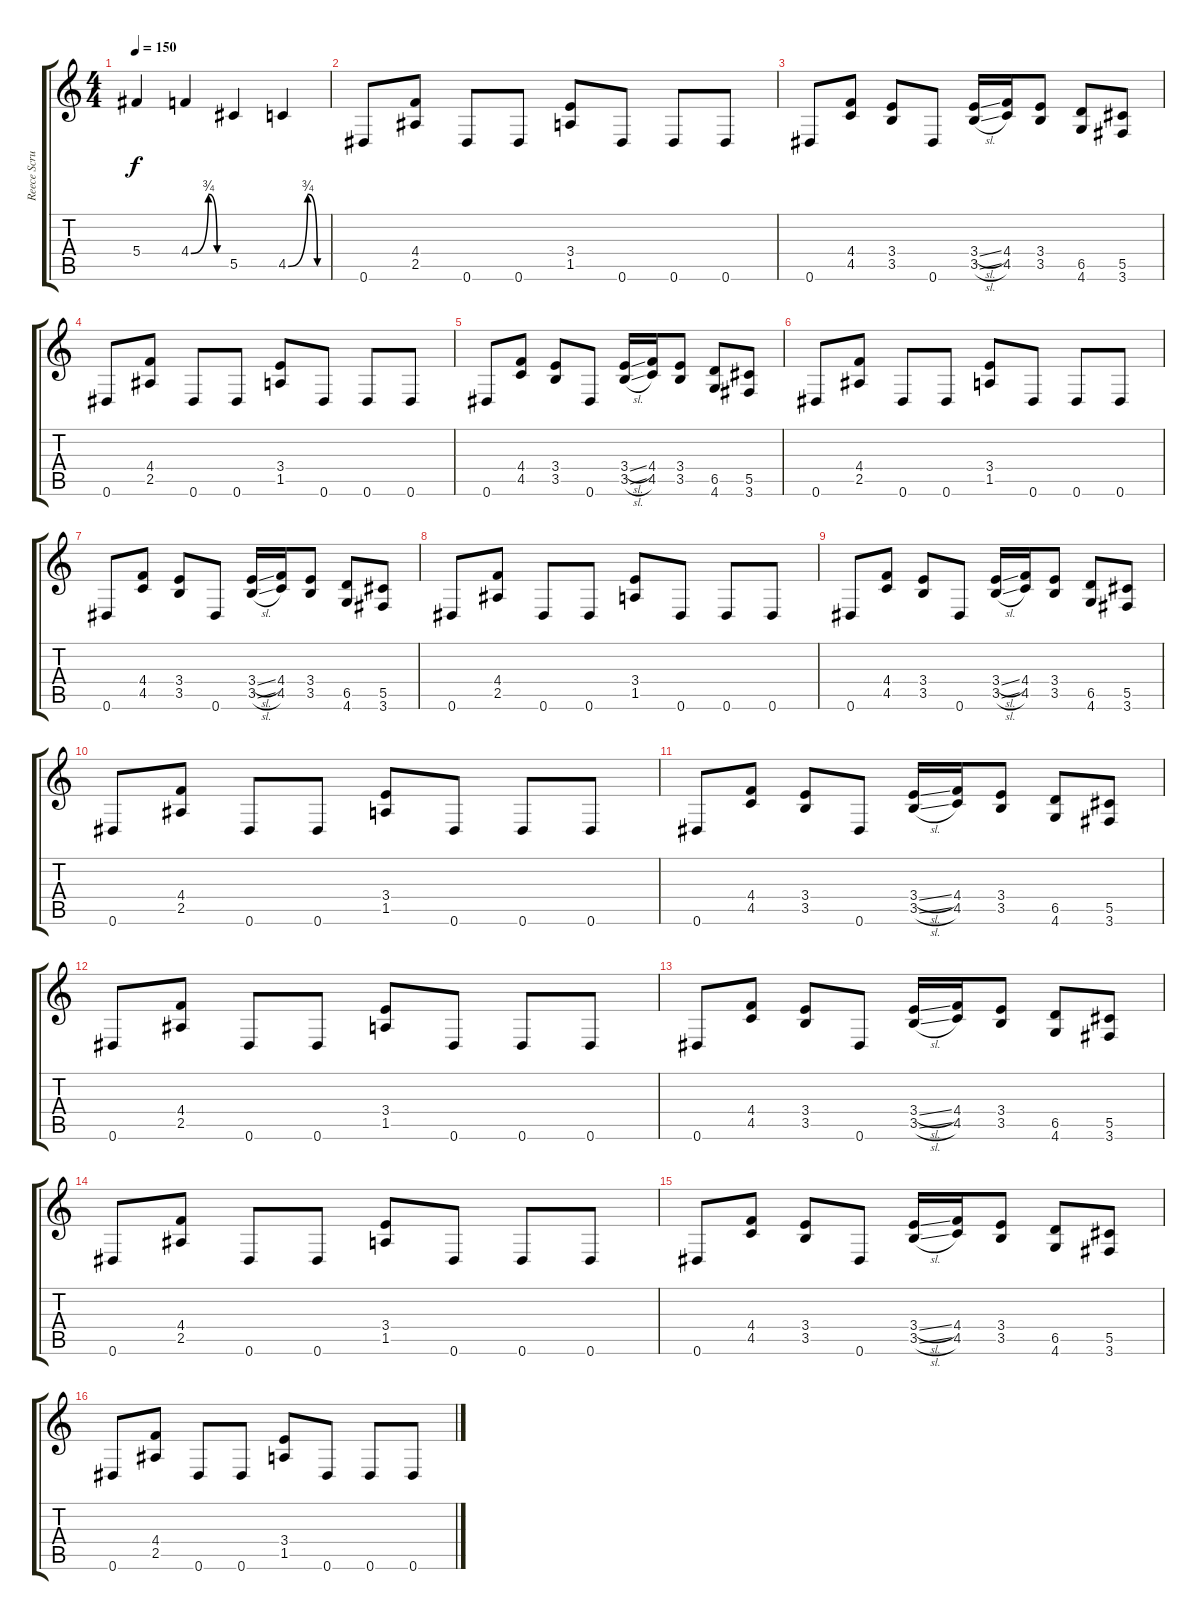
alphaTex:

\track ("Reece Scruggs" "Reece Scru") {instrument distortionguitar}
\staff {score tabs}
\tuning (Eb4 Bb3 Gb3 Db3 Ab2 Eb2) {hide}
\ts (4 4)
\tempo 150
\clef g2
\ks c
5.4.4{dy f} 4.4{be (custom 0 0 30 3 45 0 60 0)}.4 5.5.4 4.5{be (custom 0 0 30 3 45 0 60 0)}.4 |
0.6.8 (4.4 2.5).8 0.6.8 0.6.8 (3.4 1.5).8 0.6.8 0.6.8 0.6.8 |
0.6.8 (4.4 4.5).8 (3.4 3.5).8 0.6.8 (3.4{sl} 3.5{sl}).16 (4.4 4.5).16 (3.4 3.5).8 (6.5 4.6).8 (5.5 3.6).8 |
0.6.8 (4.4 2.5).8 0.6.8 0.6.8 (3.4 1.5).8 0.6.8 0.6.8 0.6.8 |
0.6.8 (4.4 4.5).8 (3.4 3.5).8 0.6.8 (3.4{sl} 3.5{sl}).16 (4.4 4.5).16 (3.4 3.5).8 (6.5 4.6).8 (5.5 3.6).8 |
0.6.8 (4.4 2.5).8 0.6.8 0.6.8 (3.4 1.5).8 0.6.8 0.6.8 0.6.8 |
0.6.8 (4.4 4.5).8 (3.4 3.5).8 0.6.8 (3.4{sl} 3.5{sl}).16 (4.4 4.5).16 (3.4 3.5).8 (6.5 4.6).8 (5.5 3.6).8 |
0.6.8 (4.4 2.5).8 0.6.8 0.6.8 (3.4 1.5).8 0.6.8 0.6.8 0.6.8 |
0.6.8 (4.4 4.5).8 (3.4 3.5).8 0.6.8 (3.4{sl} 3.5{sl}).16 (4.4 4.5).16 (3.4 3.5).8 (6.5 4.6).8 (5.5 3.6).8 |
0.6.8 (4.4 2.5).8 0.6.8 0.6.8 (3.4 1.5).8 0.6.8 0.6.8 0.6.8 |
0.6.8 (4.4 4.5).8 (3.4 3.5).8 0.6.8 (3.4{sl} 3.5{sl}).16 (4.4 4.5).16 (3.4 3.5).8 (6.5 4.6).8 (5.5 3.6).8 |
0.6.8 (4.4 2.5).8 0.6.8 0.6.8 (3.4 1.5).8 0.6.8 0.6.8 0.6.8 |
0.6.8 (4.4 4.5).8 (3.4 3.5).8 0.6.8 (3.4{sl} 3.5{sl}).16 (4.4 4.5).16 (3.4 3.5).8 (6.5 4.6).8 (5.5 3.6).8 |
0.6.8 (4.4 2.5).8 0.6.8 0.6.8 (3.4 1.5).8 0.6.8 0.6.8 0.6.8 |
0.6.8 (4.4 4.5).8 (3.4 3.5).8 0.6.8 (3.4{sl} 3.5{sl}).16 (4.4 4.5).16 (3.4 3.5).8 (6.5 4.6).8 (5.5 3.6).8 |
0.6.8 (4.4 2.5).8 0.6.8 0.6.8 (3.4 1.5).8 0.6.8 0.6.8 0.6.8
